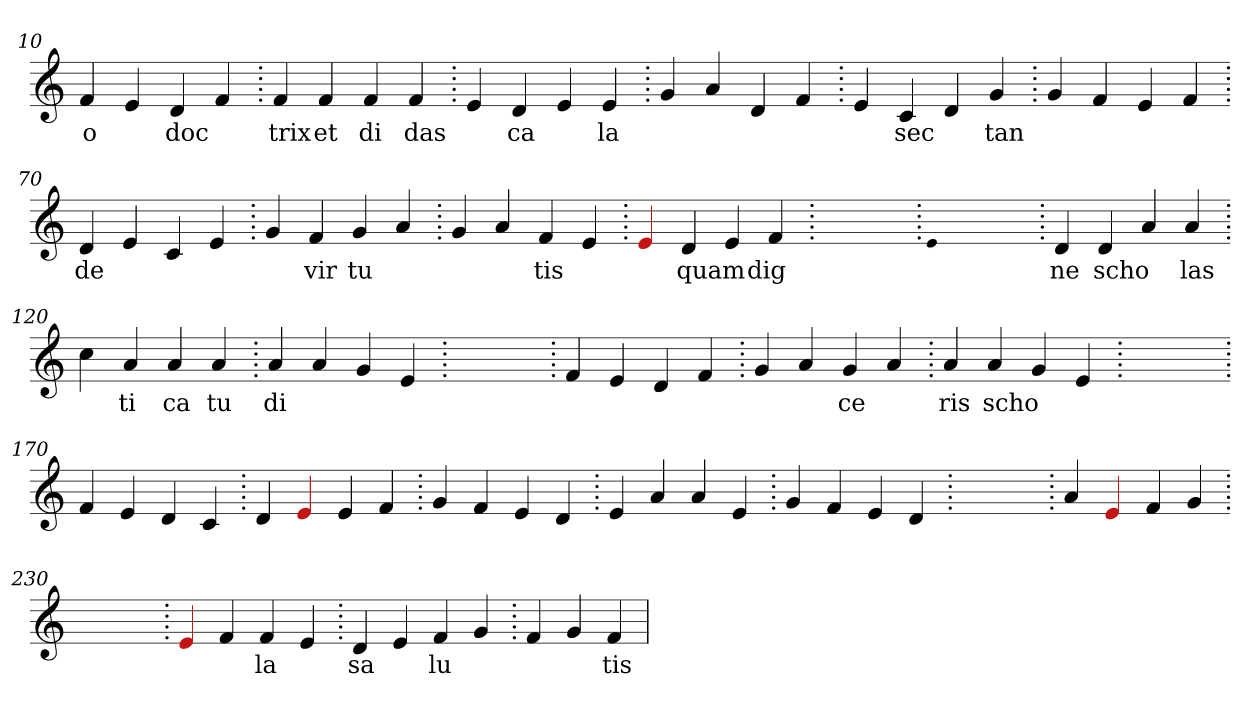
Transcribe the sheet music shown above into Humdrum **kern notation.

**kern	**text
*part1	*part1
*staff1	*staff1
*clefG2	*
=10.	=10.
4f	o
4e	.
4d	doc
4f	.
=20.	=20.
4f	trix
4f	et
4f	di
4f	das
=30.	=30.
4e	.
4d	ca
4e	.
4e	la
=40.	=40.
4g	.
4a	.
4d	.
4f	.
=50.	=50.
4e	.
4c	sec
4d	.
4g	tan
=60.	=60.
4g	.
4f	.
4e	.
4f	.
=70.	=70.
4d	de
4e	.
4c	.
4e	.
=80.	=80.
4g	.
4f	vir
4g	tu
4a	.
=90.	=90.
4g	.
4a	.
4f	tis
4e	.
=100.	=100.
4Re	.
4d	quam
4e	.
4f	dig
=110.	=110.
1ryy	.
=110.	=110.
qqe	.
1ryy	.
=110.	=110.
4d	ne
4d	scho
4a	.
4a	las
=120.	=120.
4cc	.
4a	ti
4a	ca
4a	tu
=130.	=130.
4a	di
4a	.
4g	.
4e	.
=140.	=140.
1ryy	.
=140.	=140.
4f	.
4e	.
4d	.
4f	.
=150.	=150.
4g	.
4a	.
4g	ce
4a	.
=160.	=160.
4a	ris
4a	scho
4g	.
4e	.
=170.	=170.
1ryy	.
=170.	=170.
4f	.
4e	.
4d	.
4c	.
=180.	=180.
4d	.
4Re	.
4e	.
4f	.
=190.	=190.
4g	.
4f	.
4e	.
4d	.
=200.	=200.
4e	.
4a	.
4a	.
4e	.
=210.	=210.
4g	.
4f	.
4e	.
4d	.
=220.	=220.
1ryy	.
=220.	=220.
4a	.
4Re	.
4f	.
4g	.
=230.	=230.
1ryy	.
=230.	=230.
4Re	.
4f	.
4f	la
4e	.
=240.	=240.
4d	sa
4e	.
4f	lu
4g	.
=250.	=250.
4f	.
4g	.
4f	tis
=	=
*-	*-
